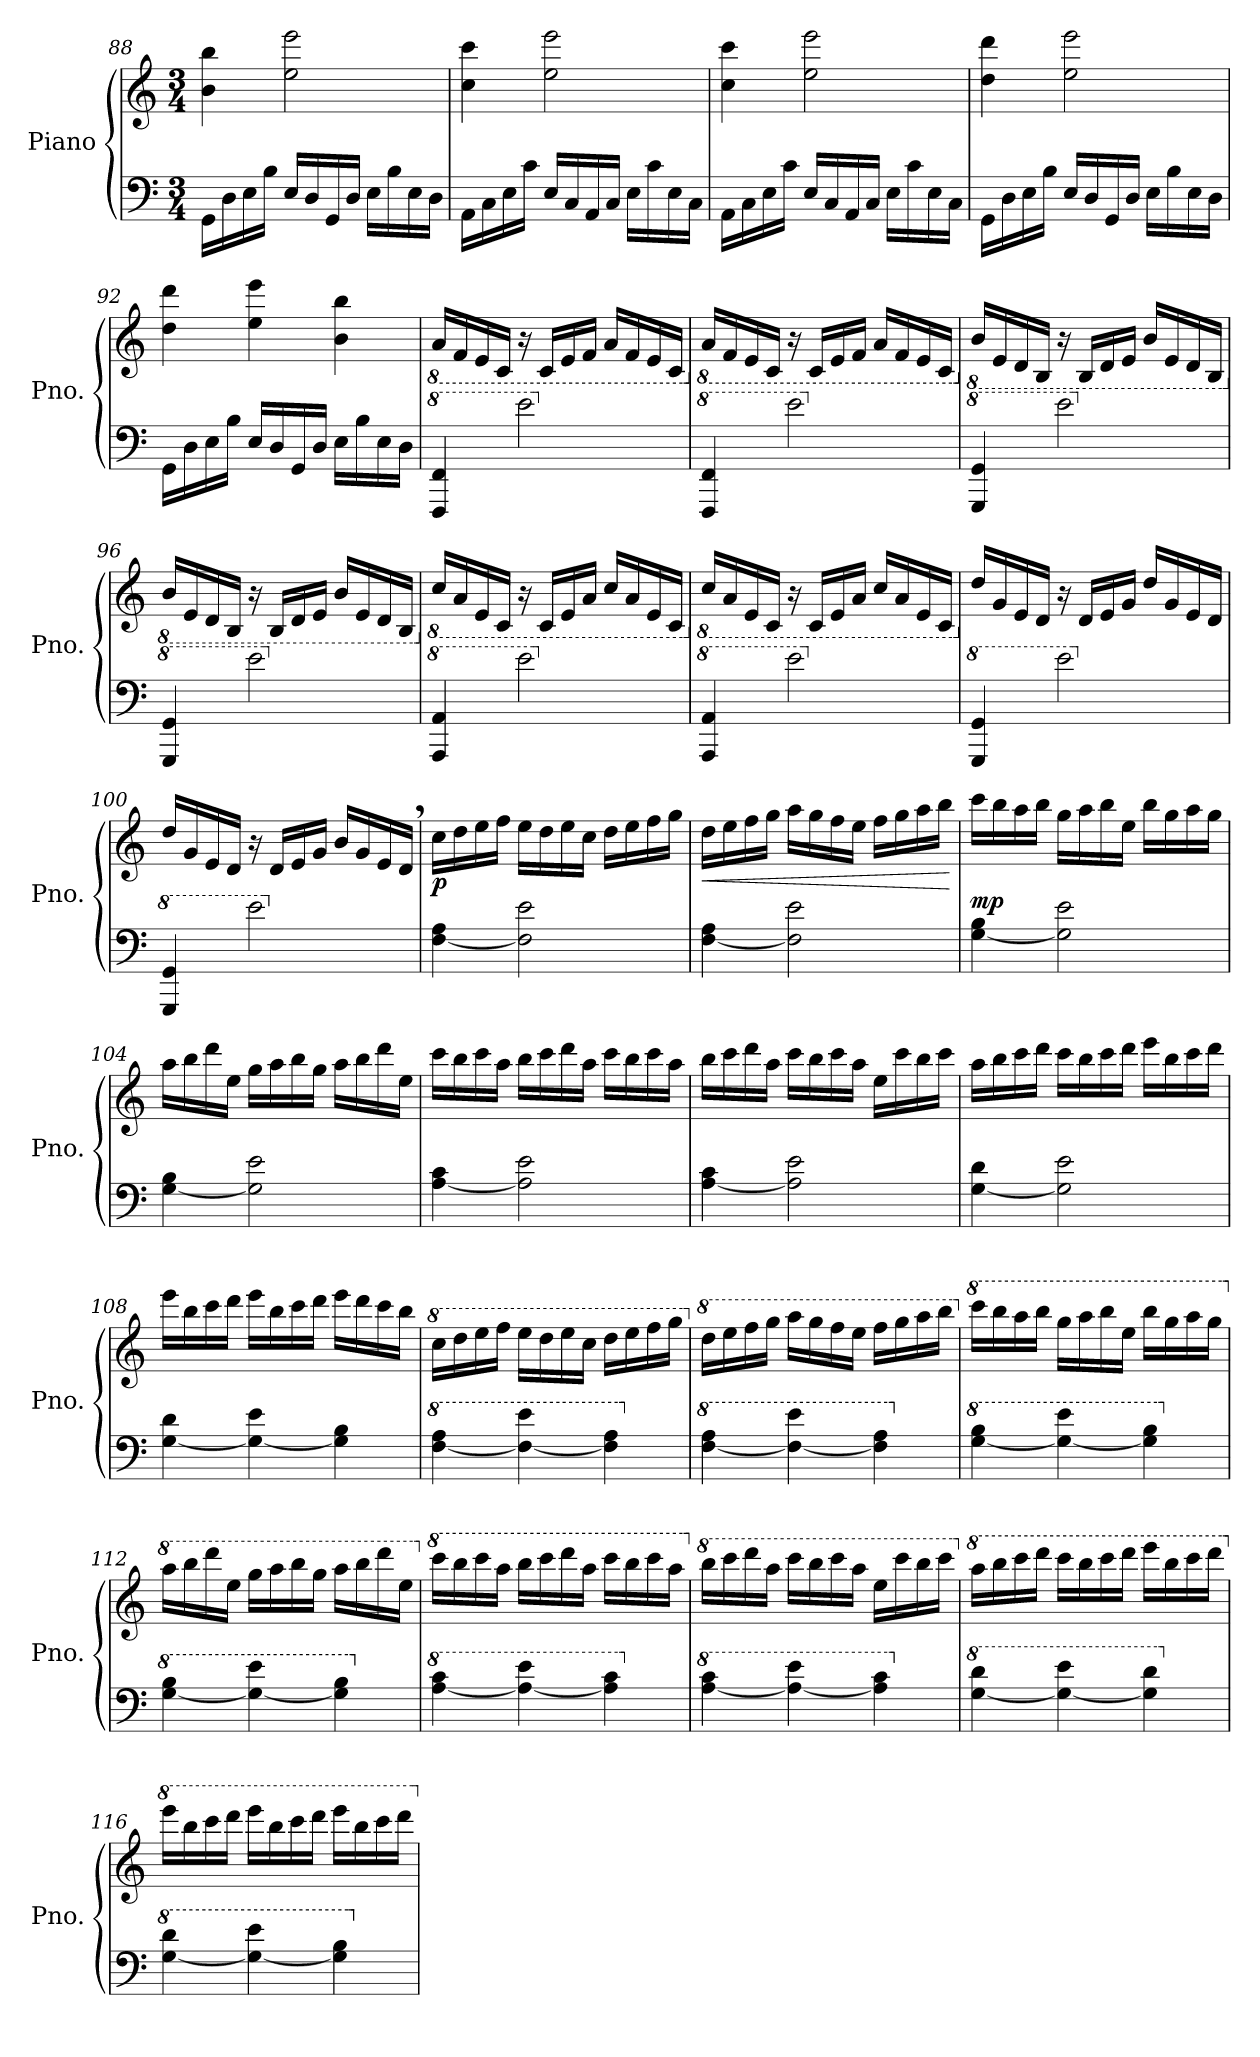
**kern	**kern	**dynam
*part1	*part1	*part1
*staff2	*staff1	*staff1/2
*I"Piano	*	*
*I'Pno.	*	*
*clefF4	*clefG2	*
*k[]	*k[]	*
*M3/4	*M3/4	*
=88	=88	=88
16GG\LL	4b\ 4bb\	.
16D\	.	.
16E\	.	.
16B\JJ	.	.
16E/LL	2ee\ 2eee\	.
16D/	.	.
16GG/	.	.
16D/JJ	.	.
16E\LL	.	.
16B\	.	.
16E\	.	.
16D\JJ	.	.
=89	=89	=89
16AA\LL	4cc\ 4ccc\	.
16C\	.	.
16E\	.	.
16c\JJ	.	.
16E/LL	2ee\ 2eee\	.
16C/	.	.
16AA/	.	.
16C/JJ	.	.
16E\LL	.	.
16c\	.	.
16E\	.	.
16C\JJ	.	.
=90	=90	=90
16AA\LL	4cc\ 4ccc\	.
16C\	.	.
16E\	.	.
16c\JJ	.	.
16E/LL	2ee\ 2eee\	.
16C/	.	.
16AA/	.	.
16C/JJ	.	.
16E\LL	.	.
16c\	.	.
16E\	.	.
16C\JJ	.	.
!!LO:PB:g=z
=91	=91	=91
16GG\LL	4dd\ 4ddd\	.
16D\	.	.
16E\	.	.
16B\JJ	.	.
16E/LL	2ee\ 2eee\	.
16D/	.	.
16GG/	.	.
16D/JJ	.	.
16E\LL	.	.
16B\	.	.
16E\	.	.
16D\JJ	.	.
=92	=92	=92
16GG\LL	4dd\ 4ddd\	.
16D\	.	.
16E\	.	.
16B\JJ	.	.
16E/LL	4ee\ 4eee\	.
16D/	.	.
16GG/	.	.
16D/JJ	.	.
16E\LL	4b\ 4bb\	.
16B\	.	.
16E\	.	.
16D\JJ	.	.
=93	=93	=93
*8va	*	*
*	*8ba	*
4FF/ 4F/	16A/LL	.
.	16F/	.
.	16E/	.
.	16C/JJ	.
2ee\	16r	.
.	16C/LL	.
.	16E/	.
.	16F/JJ	.
.	16A/LL	.
.	16F/	.
.	16E/	.
.	16C/JJ	.
=94	=94	=94
*X8va	*	*
*8va	*	*
*	*X8ba	*
*	*8ba	*
4FF/ 4F/	16A/LL	.
.	16F/	.
.	16E/	.
.	16C/JJ	.
2ee\	16r	.
.	16C/LL	.
.	16E/	.
.	16F/JJ	.
.	16A/LL	.
.	16F/	.
.	16E/	.
.	16C/JJ	.
!!LO:LB:g=z
=95	=95	=95
*X8va	*	*
*8va	*	*
*	*X8ba	*
*	*8ba	*
4GG/ 4G/	16B/LL	.
.	16E/	.
.	16D/	.
.	16BB/JJ	.
2ee\	16r	.
.	16BB/LL	.
.	16D/	.
.	16E/JJ	.
.	16B/LL	.
.	16E/	.
.	16D/	.
.	16BB/JJ	.
=96	=96	=96
*X8va	*	*
*8va	*	*
*	*X8ba	*
*	*8ba	*
4GG/ 4G/	16B/LL	.
.	16E/	.
.	16D/	.
.	16BB/JJ	.
2ee\	16r	.
.	16BB/LL	.
.	16D/	.
.	16E/JJ	.
.	16B/LL	.
.	16E/	.
.	16D/	.
.	16BB/JJ	.
=97	=97	=97
*X8va	*	*
*8va	*	*
*	*X8ba	*
*	*8ba	*
4AA/ 4A/	16c/LL	.
.	16A/	.
.	16E/	.
.	16C/JJ	.
2ee\	16r	.
.	16C/LL	.
.	16E/	.
.	16A/JJ	.
.	16c/LL	.
.	16A/	.
.	16E/	.
.	16C/JJ	.
=98	=98	=98
*X8va	*	*
*8va	*	*
*	*X8ba	*
*	*8ba	*
4AA/ 4A/	16c/LL	.
.	16A/	.
.	16E/	.
.	16C/JJ	.
2ee\	16r	.
.	16C/LL	.
.	16E/	.
.	16A/JJ	.
.	16c/LL	.
.	16A/	.
.	16E/	.
.	16C/JJ	.
!!LO:LB:g=z
=99	=99	=99
*X8va	*	*
*8va	*	*
*	*X8ba	*
4GG/ 4G/	16dd/LL	.
.	16g/	.
.	16e/	.
.	16d/JJ	.
2ee\	16r	.
.	16d/LL	.
.	16e/	.
.	16g/JJ	.
.	16dd/LL	.
.	16g/	.
.	16e/	.
.	16d/JJ	.
=100	=100	=100
*X8va	*	*
*8va	*	*
4GG/ 4G/	16dd/LL	.
.	16g/	.
.	16e/	.
.	16d/JJ	.
2ee\	16r	.
.	16d/LL	.
.	16e/	.
.	16g/JJ	.
.	16b/LL	.
.	16g/	.
.	16e/	.
.	16d,/JJ	.
=101	=101	=101
*X8va	*	*
!	!	!LO:DY:b
[4F\ 4A\	16cc\LL	p
.	16dd\	.
.	16ee\	.
.	16ff\JJ	.
2F\] 2e\	16ee\LL	.
.	16dd\	.
.	16ee\	.
.	16cc\JJ	.
.	16dd\LL	.
.	16ee\	.
.	16ff\	.
.	16gg\JJ	.
=102	=102	=102
!	!	!LO:HP:b
[4F\ 4A\	16dd\LL	<
.	16ee\	.
.	16ff\	.
.	16gg\JJ	.
2F\] 2e\	16aa\LL	.
.	16gg\	.
.	16ff\	.
.	16ee\JJ	.
.	16ff\LL	.
.	16gg\	.
.	16aa\	.
.	16bb\JJ	.
.	.	[
!!LO:LB:g=z
=103	=103	=103
!	!	!LO:DY:a=2
[4G\ 4B\	16ccc\LL	mp
.	16bb\	.
.	16aa\	.
.	16bb\JJ	.
2G\] 2e\	16gg\LL	.
.	16aa\	.
.	16bb\	.
.	16ee\JJ	.
.	16bb\LL	.
.	16gg\	.
.	16aa\	.
.	16gg\JJ	.
=104	=104	=104
[4G\ 4B\	16aa\LL	.
.	16bb\	.
.	16ddd\	.
.	16ee\JJ	.
2G\] 2e\	16gg\LL	.
.	16aa\	.
.	16bb\	.
.	16gg\JJ	.
.	16aa\LL	.
.	16bb\	.
.	16ddd\	.
.	16ee\JJ	.
=105	=105	=105
[4A\ 4c\	16ccc\LL	.
.	16bb\	.
.	16ccc\	.
.	16aa\JJ	.
2A\] 2e\	16bb\LL	.
.	16ccc\	.
.	16ddd\	.
.	16aa\JJ	.
.	16ccc\LL	.
.	16bb\	.
.	16ccc\	.
.	16aa\JJ	.
!!LO:LB:g=z
=106	=106	=106
[4A\ 4c\	16bb\LL	.
.	16ccc\	.
.	16ddd\	.
.	16aa\JJ	.
2A\] 2e\	16ccc\LL	.
.	16bb\	.
.	16ccc\	.
.	16aa\JJ	.
.	16ee\LL	.
.	16ccc\	.
.	16bb\	.
.	16ccc\JJ	.
=107	=107	=107
[4G\ 4d\	16aa\LL	.
.	16bb\	.
.	16ccc\	.
.	16ddd\JJ	.
2G\] 2e\	16ccc\LL	.
.	16bb\	.
.	16ccc\	.
.	16ddd\JJ	.
.	16eee\LL	.
.	16bb\	.
.	16ccc\	.
.	16ddd\JJ	.
=108	=108	=108
[4G\ 4d\	16eee\LL	.
.	16bb\	.
.	16ccc\	.
.	16ddd\JJ	.
4G\_ 4e\	16eee\LL	.
.	16bb\	.
.	16ccc\	.
.	16ddd\JJ	.
4G\] 4B\	16eee\LL	.
.	16ddd\	.
.	16ccc\	.
.	16bb\JJ	.
!!LO:LB:g=z
=109	=109	=109
*8va	*	*
*	*8va	*
[4f\ 4a\	16ccc\LL	.
.	16ddd\	.
.	16eee\	.
.	16fff\JJ	.
4f\_ 4ee\	16eee\LL	.
.	16ddd\	.
.	16eee\	.
.	16ccc\JJ	.
4f\] 4a\	16ddd\LL	.
.	16eee\	.
.	16fff\	.
.	16ggg\JJ	.
=110	=110	=110
*X8va	*	*
*8va	*	*
*	*X8va	*
*	*8va	*
[4f\ 4a\	16ddd\LL	.
.	16eee\	.
.	16fff\	.
.	16ggg\JJ	.
4f\_ 4ee\	16aaa\LL	.
.	16ggg\	.
.	16fff\	.
.	16eee\JJ	.
4f\] 4a\	16fff\LL	.
.	16ggg\	.
.	16aaa\	.
.	16bbb\JJ	.
=111	=111	=111
*X8va	*	*
*8va	*	*
*	*X8va	*
*	*8va	*
[4g\ 4b\	16cccc\LL	.
.	16bbb\	.
.	16aaa\	.
.	16bbb\JJ	.
4g\_ 4ee\	16ggg\LL	.
.	16aaa\	.
.	16bbb\	.
.	16eee\JJ	.
4g\] 4b\	16bbb\LL	.
.	16ggg\	.
.	16aaa\	.
.	16ggg\JJ	.
!!LO:PB:g=z
=112	=112	=112
*X8va	*	*
*8va	*	*
*	*X8va	*
*	*8va	*
[4g\ 4b\	16aaa\LL	.
.	16bbb\	.
.	16dddd\	.
.	16eee\JJ	.
4g\_ 4ee\	16ggg\LL	.
.	16aaa\	.
.	16bbb\	.
.	16ggg\JJ	.
4g\] 4b\	16aaa\LL	.
.	16bbb\	.
.	16dddd\	.
.	16eee\JJ	.
=113	=113	=113
*X8va	*	*
*8va	*	*
*	*X8va	*
*	*8va	*
[4a\ 4cc\	16cccc\LL	.
.	16bbb\	.
.	16cccc\	.
.	16aaa\JJ	.
4a\_ 4ee\	16bbb\LL	.
.	16cccc\	.
.	16dddd\	.
.	16aaa\JJ	.
4a\] 4cc\	16cccc\LL	.
.	16bbb\	.
.	16cccc\	.
.	16aaa\JJ	.
=114	=114	=114
*X8va	*	*
*8va	*	*
*	*X8va	*
*	*8va	*
[4a\ 4cc\	16bbb\LL	.
.	16cccc\	.
.	16dddd\	.
.	16aaa\JJ	.
4a\_ 4ee\	16cccc\LL	.
.	16bbb\	.
.	16cccc\	.
.	16aaa\JJ	.
4a\] 4cc\	16eee\LL	.
.	16cccc\	.
.	16bbb\	.
.	16cccc\JJ	.
!!LO:LB:g=z
=115	=115	=115
*X8va	*	*
*8va	*	*
*	*X8va	*
*	*8va	*
[4g\ 4dd\	16aaa\LL	.
.	16bbb\	.
.	16cccc\	.
.	16dddd\JJ	.
4g\_ 4ee\	16cccc\LL	.
.	16bbb\	.
.	16cccc\	.
.	16dddd\JJ	.
4g\] 4dd\	16eeee\LL	.
.	16bbb\	.
.	16cccc\	.
.	16dddd\JJ	.
=116	=116	=116
*X8va	*	*
*8va	*	*
*	*X8va	*
*	*8va	*
[4g\ 4dd\	16eeee\LL	.
.	16bbb\	.
.	16cccc\	.
.	16dddd\JJ	.
4g\_ 4ee\	16eeee\LL	.
.	16bbb\	.
.	16cccc\	.
.	16dddd\JJ	.
4g\] 4b\	16eeee\LL	.
.	16bbb\	.
.	16cccc\	.
.	16dddd\JJ	.
*X8va	*	*
*	*X8va	*
=	=	=
*-	*-	*-
